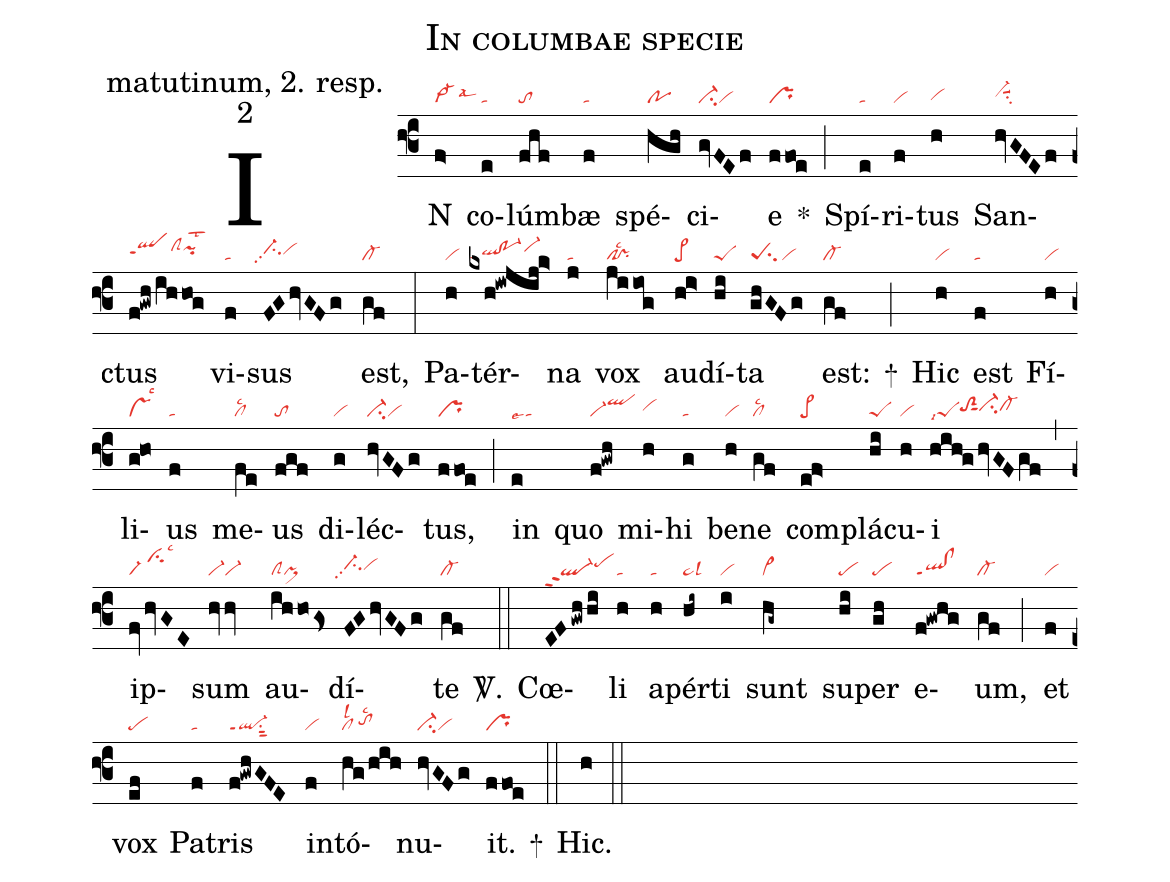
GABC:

name: In columbae specie;
office-part: matutinum, 2. resp.;
mode: 2;
nabc-lines: 1;
%%
(f3)
IN(f>|vi->lsal6) co(e|ta)lúm(fhf|to)bæ(f|ta) spé(hgh|po)ci(gvFEf|ci-vi)e(ffoe|pr) *(;)
Spí(e|ta)ri(f|vi)tus(h|vihg) San(hvGFEf|vi-hhsuu1su2)ctus(f!gwh/ih/hog|qlhhppt1clShipihilst2) vi(f|ta)sus(FGhvGFg|ci-hhpp2vihh) est,(gf|cl-) (:)
Pa(h|vi)tér(kx!h!iwjij!k>|ql!po-1ppt1vi-hi)na(j|ta) vox(jiiog|cl!prlsc2) au(hi>|pe>)dí(hi|peS)ta(ghGFg|peSsu2vi) est:(gf|cl-) +(;)
Hic(h|vi) est(f|ta) Fí(h|vi)li(g!ho|vslsc3)us(f|ta) me(fe|cllsc2)us(fgf|to) di(g|vi)léc(hvGFg|ci-vi)tus,(ffoe|pr) (;)
in(e|talse7) quo(f!gwh|vi-qlhj) mi(h|vihh)hi(g|ta) be(h|vi)ne(gf|cllsc2) com(ef>|pe>)plá(hi|peS)cu(h|vi)i(hih!g/hvGF/gf|peSlsi7toS2hhsut1ci-hhcl-hh) (,)
ip(fv/hvG/E|vi-!cilsc3)sum(hvhv|vi-vi-) au(ihhogs<|clSpi>)dí(FGhvGFg|ci-hhpp2vihh)te(gf|cl-) <sp>V/</sp>.(::)
Cœ(EF/gwh/hi|ql-ppt2pehi)li(h|ta) a(h|ta)pér(hi~|ta>lsl3)ti(i|vi) sunt(hg~|vi>) su(hi|pe)per(gh|pe) e(f!gwhg|ql!clppt1)um,(gf|cl-) (;)
et(f|vi) vox(ef|pe) Pat(f|ta)ris(f!gwhGFE|ql-ppt1su1sut2) in(f|vi)tó(hg/hih|cllsl2/tohhlsc2)nu(hvGFg|ci-vi)it.(ffoe|pr) +(::) Hic.(h) (::)
